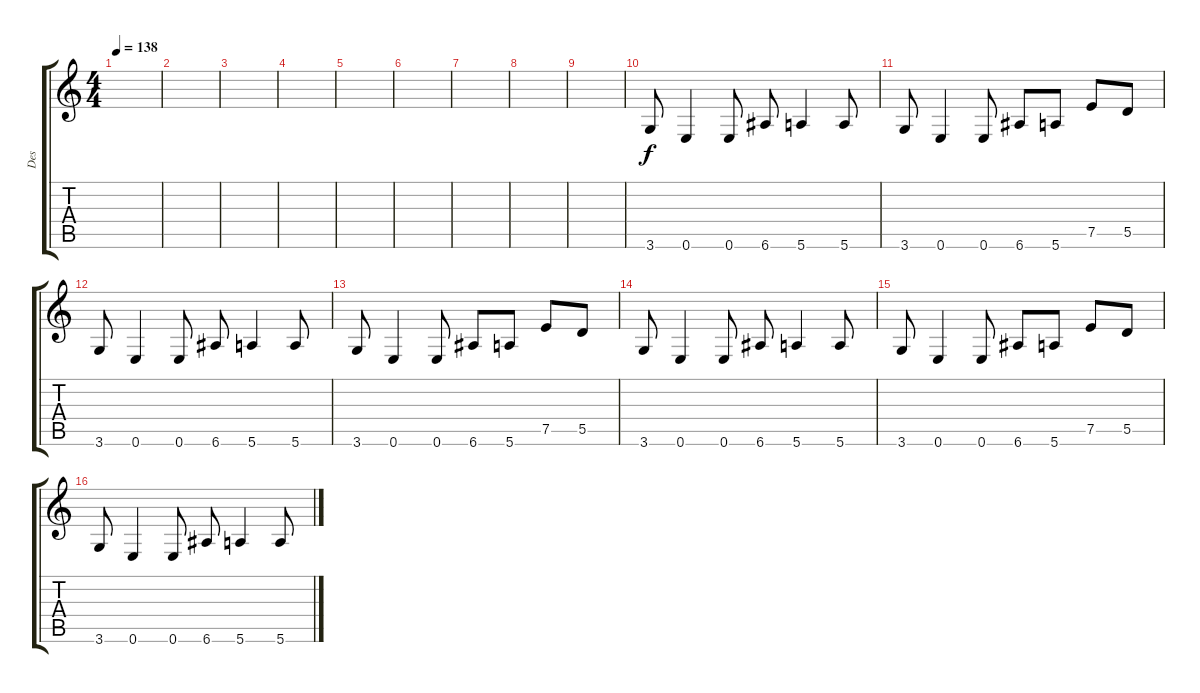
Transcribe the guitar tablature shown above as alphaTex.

\track ("Des" "Des") {instrument distortionguitar}
\staff {score tabs}
\tuning (E4 B3 G3 D3 A2 E2) {hide}
\ts (4 4)
\tempo 138
\clef g2
\ks c
|
|
|
|
|
|
|
|
|
3.6.8 0.6.4 0.6.8 6.6.8 5.6.4 5.6.8 |
3.6.8 0.6.4 0.6.8 6.6.8 5.6.8 7.5.8 5.5.8 |
3.6.8 0.6.4 0.6.8 6.6.8 5.6.4 5.6.8 |
3.6.8 0.6.4 0.6.8 6.6.8 5.6.8 7.5.8 5.5.8 |
3.6.8 0.6.4 0.6.8 6.6.8 5.6.4 5.6.8 |
3.6.8 0.6.4 0.6.8 6.6.8 5.6.8 7.5.8 5.5.8 |
3.6.8 0.6.4 0.6.8 6.6.8 5.6.4 5.6.8
